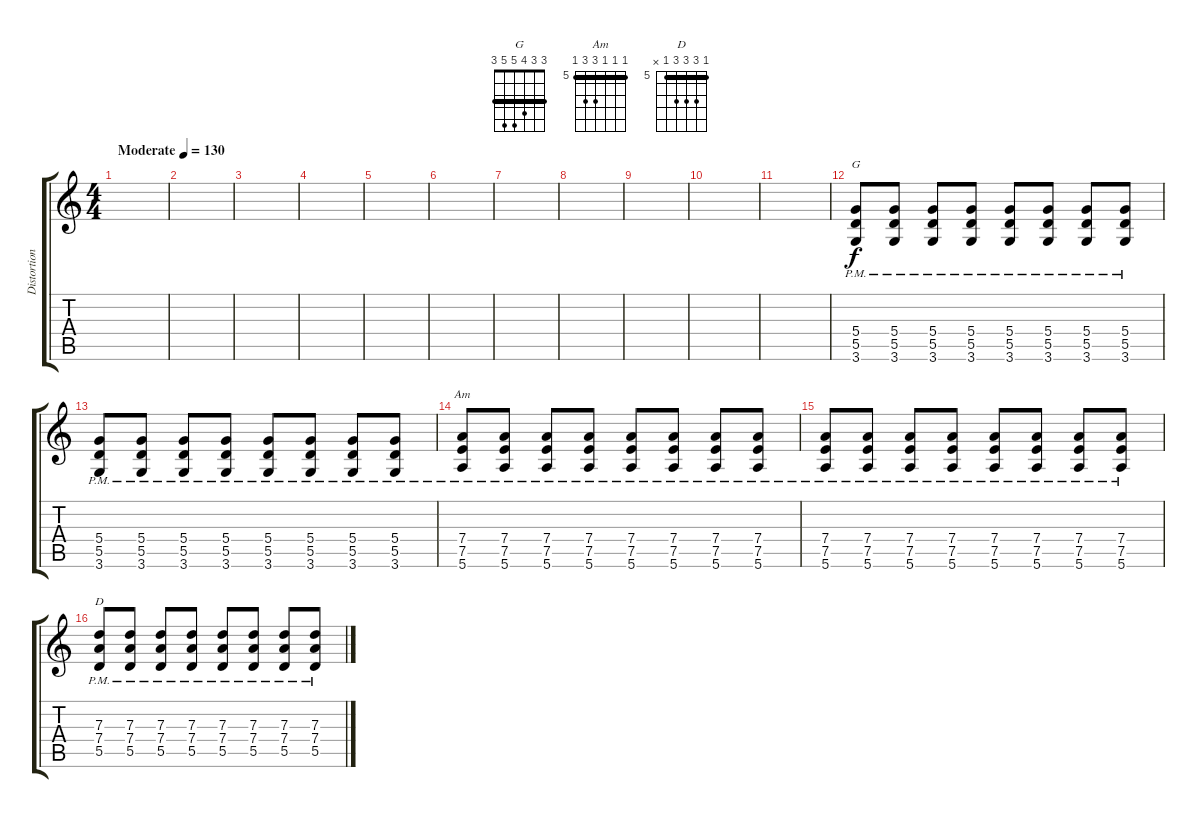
\track ("Distortion" "Distortion") {instrument overdrivenguitar}
\staff {score tabs}
\tuning (E4 B3 G3 D3 A2 E2) {hide}
\chord ("G" 3 3 4 5 5 3) {barre 3}
\chord ("Am" 5 5 5 7 7 5) {firstfret 5 barre 5}
\chord ("D" 5 7 7 7 5 x) {firstfret 5 barre 5}
\ts (4 4)
\tempo (130 "Moderate")
\clef g2
\ks c
|
|
|
|
|
|
|
|
|
|
|
(5.4{pm} 5.5{pm} 3.6{pm}).8{ch "G"} (5.4{pm} 5.5{pm} 3.6{pm}).8 (5.4{pm} 5.5{pm} 3.6{pm}).8 (5.4{pm} 5.5{pm} 3.6{pm}).8 (5.4{pm} 5.5{pm} 3.6{pm}).8 (5.4{pm} 5.5{pm} 3.6{pm}).8 (5.4{pm} 5.5{pm} 3.6{pm}).8 (5.4{pm} 5.5{pm} 3.6{pm}).8 |
(5.4{pm} 5.5{pm} 3.6{pm}).8 (5.4{pm} 5.5{pm} 3.6{pm}).8 (5.4{pm} 5.5{pm} 3.6{pm}).8 (5.4{pm} 5.5{pm} 3.6{pm}).8 (5.4{pm} 5.5{pm} 3.6{pm}).8 (5.4{pm} 5.5{pm} 3.6{pm}).8 (5.4{pm} 5.5{pm} 3.6{pm}).8 (5.4{pm} 5.5{pm} 3.6{pm}).8 |
(7.4{pm} 7.5{pm} 5.6{pm}).8{ch "Am"} (7.4{pm} 7.5{pm} 5.6{pm}).8 (7.4{pm} 7.5{pm} 5.6{pm}).8 (7.4{pm} 7.5{pm} 5.6{pm}).8 (7.4{pm} 7.5{pm} 5.6{pm}).8 (7.4{pm} 7.5{pm} 5.6{pm}).8 (7.4{pm} 7.5{pm} 5.6{pm}).8 (7.4{pm} 7.5{pm} 5.6{pm}).8 |
(7.4{pm} 7.5{pm} 5.6{pm}).8 (7.4{pm} 7.5{pm} 5.6{pm}).8 (7.4{pm} 7.5{pm} 5.6{pm}).8 (7.4{pm} 7.5{pm} 5.6{pm}).8 (7.4{pm} 7.5{pm} 5.6{pm}).8 (7.4{pm} 7.5{pm} 5.6{pm}).8 (7.4{pm} 7.5{pm} 5.6{pm}).8 (7.4{pm} 7.5{pm} 5.6{pm}).8 |
(7.3{pm} 7.4{pm} 5.5{pm}).8{ch "D"} (7.3{pm} 7.4{pm} 5.5{pm}).8 (7.3{pm} 7.4{pm} 5.5{pm}).8 (7.3{pm} 7.4{pm} 5.5{pm}).8 (7.3{pm} 7.4{pm} 5.5{pm}).8 (7.3{pm} 7.4{pm} 5.5{pm}).8 (7.3{pm} 7.4{pm} 5.5{pm}).8 (7.3{pm} 7.4{pm} 5.5{pm}).8
